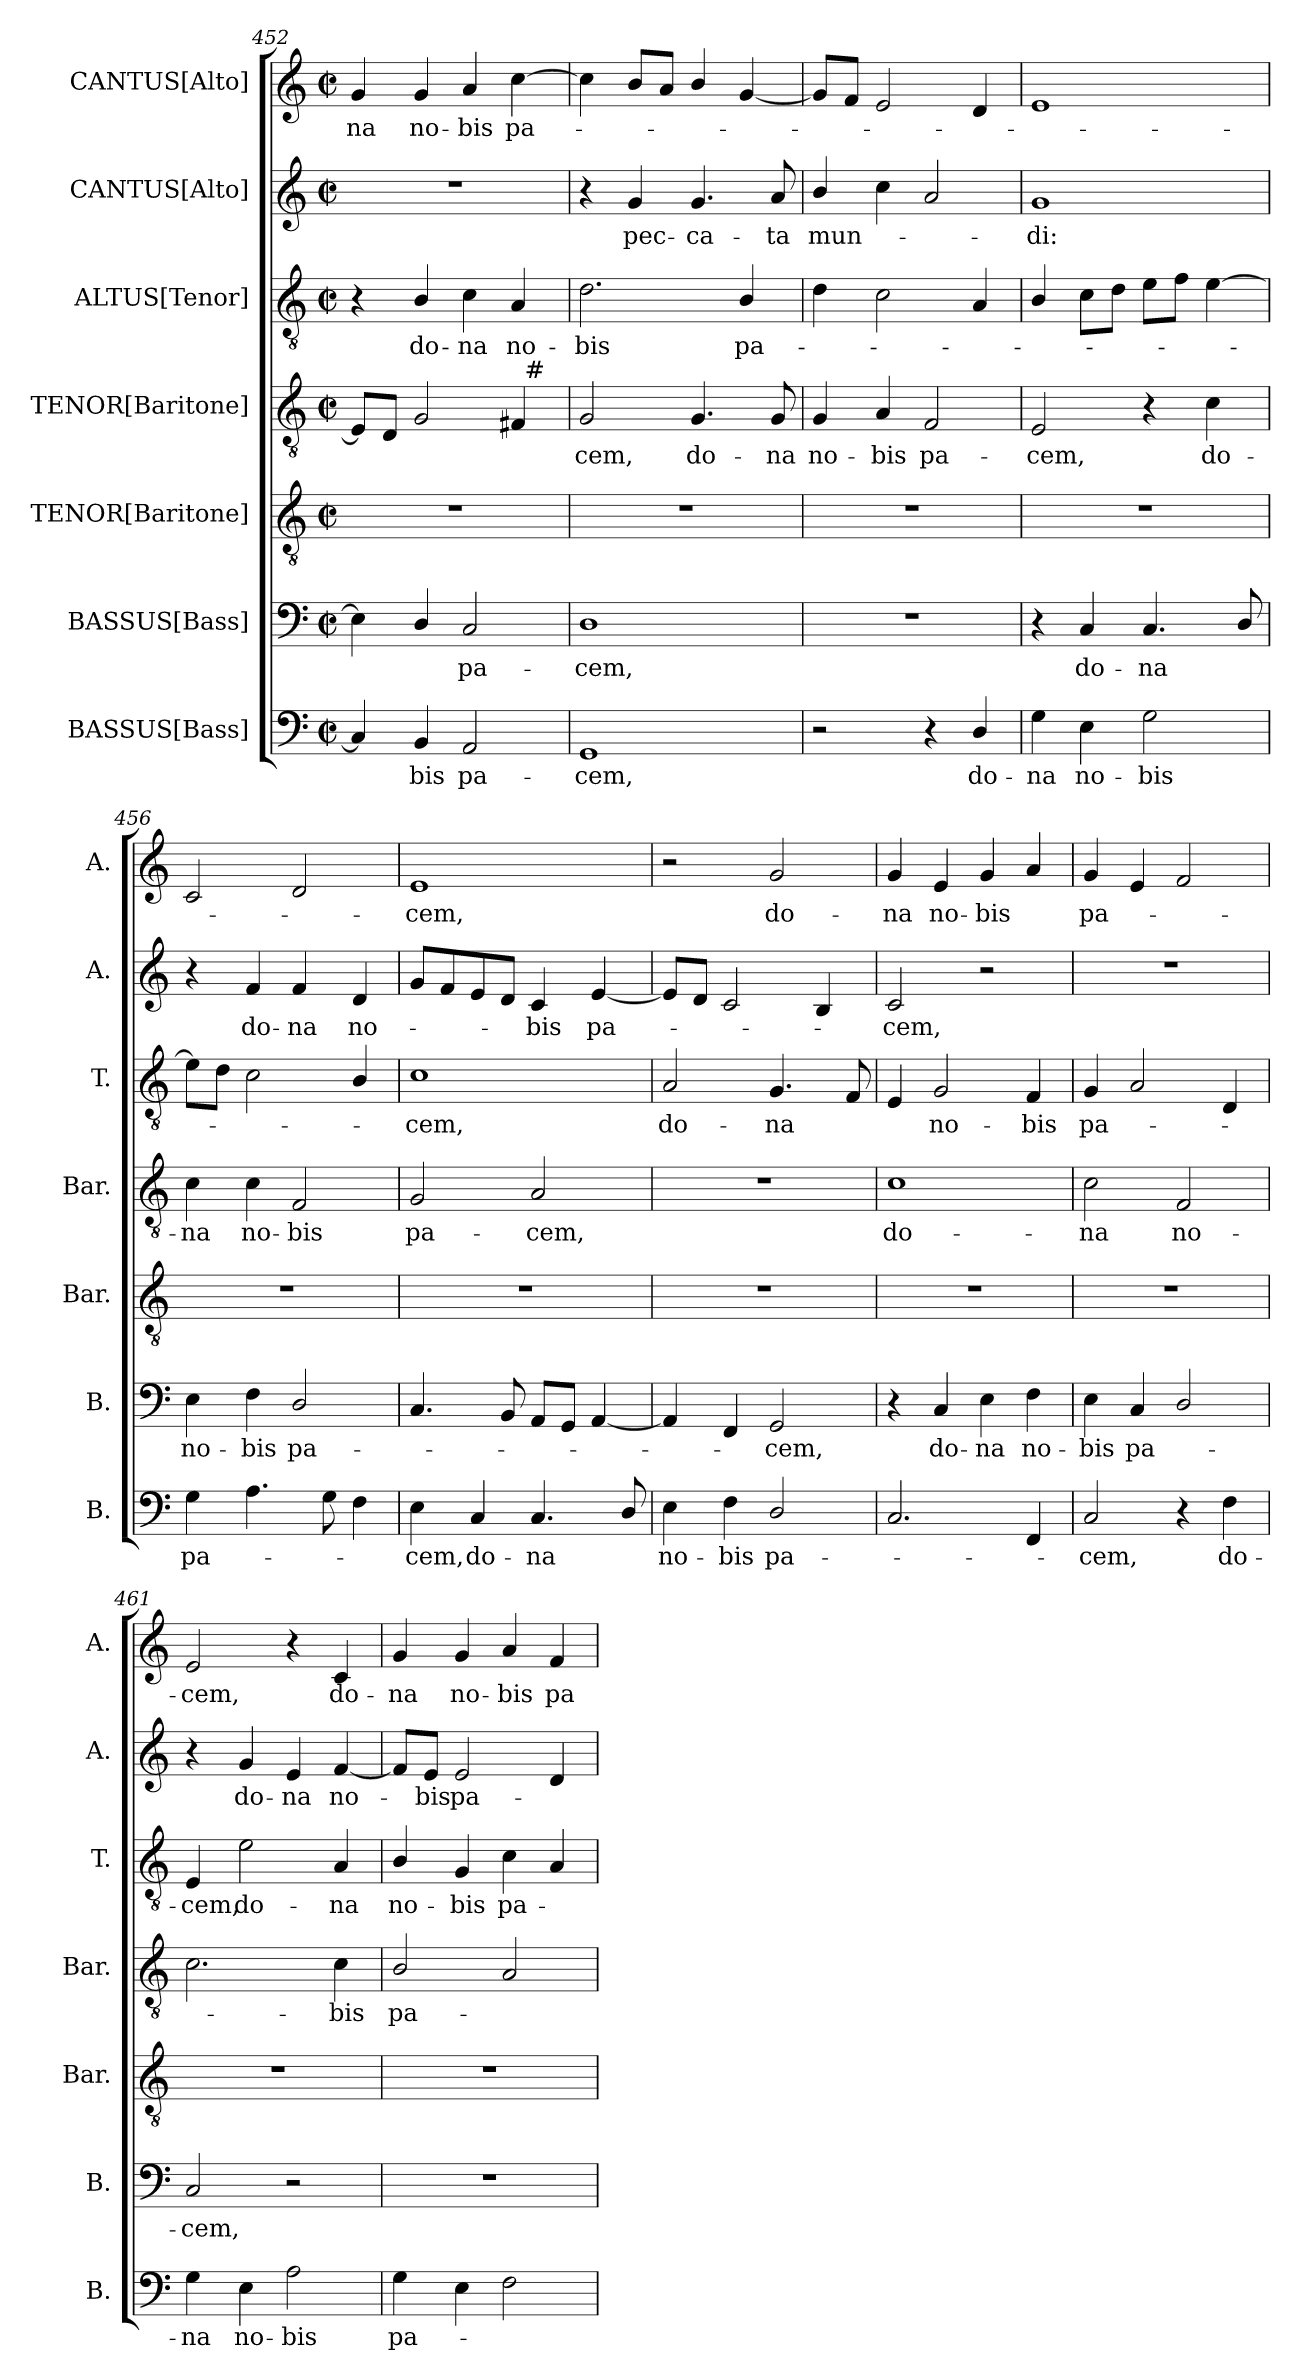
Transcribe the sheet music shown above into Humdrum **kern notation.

**kern	**text	**kern	**text	**kern	**kern	**text	**kern	**text	**kern	**text	**kern	**text
*part7	*part7	*part6	*part6	*part5	*part4	*part4	*part3	*part3	*part2	*part2	*part1	*part1
*staff7	*staff7	*staff6	*staff6	*staff5	*staff4	*staff4	*staff3	*staff3	*staff2	*staff2	*staff1	*staff1
*I"BASSUS[Bass]	*	*I"BASSUS[Bass]	*	*I"TENOR[Baritone]	*I"TENOR[Baritone]	*	*I"ALTUS[Tenor]	*	*I"CANTUS[Alto]	*	*I"CANTUS[Alto]	*
*I'B.	*	*I'B.	*	*I'Bar.	*I'Bar.	*	*I'T.	*	*I'A.	*	*I'A.	*
*clefF4	*	*clefF4	*	*clefGv2	*clefGv2	*	*clefGv2	*	*clefG2	*	*clefG2	*
*	*	*	*	*ITrd7c12	*ITrd7c12	*	*ITrd7c12	*	*	*	*	*
*k[]	*	*k[]	*	*k[]	*k[]	*	*k[]	*	*k[]	*	*k[]	*
*C:	*	*C:	*	*C:	*C:	*	*C:	*	*C:	*	*C:	*
*M2/2	*	*M2/2	*	*M2/2	*M2/2	*	*M2/2	*	*M2/2	*	*M2/2	*
*met(c|)	*	*met(c|)	*	*met(c|)	*met(c|)	*	*met(c|)	*	*met(c|)	*	*met(c|)	*
=452	=452	=452	=452	=452	=452	=452	=452	=452	=452	=452	=452	=452
!	!	!	!	!	!	!	!	!	!	!	!	!LO:LY:b
*	*	*	*	*	*^	*	*	*	*	*	*	*
4C/]	.	4E\]	.	1r	8EE/L]	2ryy	.	4r	.	1r	.	4g/	-na
.	.	.	.	.	8DD/J	.	.	.	.	.	.	.	.
!	!LO:LY:b	!	!	!	!	!	!	!	!LO:LY:b	!	!	!	!LO:LY:b
4BB/	-bis	4D/	.	.	2GG/	.	.	4BB/	do-	.	.	4g/	no-
!	!LO:LY:b	!	!LO:LY:b	!	!	!	!	!	!LO:LY:b	!	!	!	!LO:LY:b
2AA/	pa-	2C/	pa-	.	.	4ryy	.	4C\	-na	.	.	4a/	-bis
!	!	!	!	!	!	!	!	!	!LO:LY:b	!	!	!	!LO:LY:b
.	.	.	.	.	4FF#/	32ryy	.	4AA/	no-	.	.	[>4cc\	pa-
!	!	!	!	!	!	!LO:TX:a:t=#	!	!	!	!	!	!	!
.	.	.	.	.	.	8..ryy	.	.	.	.	.	.	.
!!LO:PB:g=z
=453	=453	=453	=453	=453	=453	=453	=453	=453	=453	=453	=453	=453	=453
!	!LO:LY:b	!	!LO:LY:b	!	!	!	!LO:LY:b	!	!LO:LY:b	!	!	!	!
*	*	*	*	*	*v	*v	*	*	*	*	*	*	*
1GG	-cem,	1D	-cem,	1r	2GG/	-cem,	2.D\	-bis	4r	.	4cc\]	.
!	!	!	!	!	!	!	!	!	!	!LO:LY:b	!	!
.	.	.	.	.	.	.	.	.	4g/	pec-	8b/L	.
.	.	.	.	.	.	.	.	.	.	.	8a/J	.
!	!	!	!	!	!	!LO:LY:b	!	!	!	!LO:LY:b	!	!
.	.	.	.	.	4.GG/	do-	.	.	4.g/	-ca-	4b/	.
!	!	!	!	!	!	!	!	!LO:LY:b	!	!	!	!
.	.	.	.	.	.	.	4BB/	pa-	.	.	[<4g/	.
!	!	!	!	!	!	!LO:LY:b	!	!	!	!LO:LY:b	!	!
.	.	.	.	.	8GG/	-na	.	.	8a/	-ta	.	.
=454	=454	=454	=454	=454	=454	=454	=454	=454	=454	=454	=454	=454
!	!	!	!	!	!	!LO:LY:b	!	!	!	!LO:LY:b	!	!
2r	.	1r	.	1r	4GG/	no-	4D\	.	4b/	mun-	8g/L]	.
.	.	.	.	.	.	.	.	.	.	.	8f/J	.
!	!	!	!	!	!	!LO:LY:b	!	!	!	!	!	!
.	.	.	.	.	4AA/	-bis	2C\	.	4cc\	.	2e/	.
!	!	!	!	!	!	!LO:LY:b	!	!	!	!	!	!
4r	.	.	.	.	2FF/	pa-	.	.	2a/	.	.	.
!	!LO:LY:b	!	!	!	!	!	!	!	!	!	!	!
4D/	do-	.	.	.	.	.	4AA/	.	.	.	4d/	.
=455	=455	=455	=455	=455	=455	=455	=455	=455	=455	=455	=455	=455
!	!LO:LY:b	!	!	!	!	!LO:LY:b	!	!	!	!LO:LY:b	!	!
4G\	-na	4r	.	1r	2EE/	-cem,	4BB/	.	1g	-di:	1e	.
!	!LO:LY:b	!	!LO:LY:b	!	!	!	!	!	!	!	!	!
4E\	no-	4C/	do-	.	.	.	8C\L	.	.	.	.	.
.	.	.	.	.	.	.	8D\J	.	.	.	.	.
!	!LO:LY:b	!	!LO:LY:b	!	!	!	!	!	!	!	!	!
2G\	-bis	4.C/	-na	.	4r	.	8E\L	.	.	.	.	.
.	.	.	.	.	.	.	8F\J	.	.	.	.	.
!	!	!	!	!	!	!LO:LY:b	!	!	!	!	!	!
.	.	.	.	.	4C\	do-	[>4E\	.	.	.	.	.
.	.	8D/	.	.	.	.	.	.	.	.	.	.
=456	=456	=456	=456	=456	=456	=456	=456	=456	=456	=456	=456	=456
!	!LO:LY:b	!	!LO:LY:b	!	!	!LO:LY:b	!	!	!	!	!	!
4G\	pa-	4E\	no-	1r	4C\	-na	8E\L]	.	4r	.	2c/	.
.	.	.	.	.	.	.	8D\J	.	.	.	.	.
!	!	!	!LO:LY:b	!	!	!LO:LY:b	!	!	!	!LO:LY:b	!	!
4.A\	.	4F\	-bis	.	4C\	no-	2C\	.	4f/	do-	.	.
!	!	!	!LO:LY:b	!	!	!LO:LY:b	!	!	!	!LO:LY:b	!	!
.	.	2D/	pa-	.	2FF/	-bis	.	.	4f/	-na	2d/	.
8G\	.	.	.	.	.	.	.	.	.	.	.	.
!	!	!	!	!	!	!	!	!	!	!LO:LY:b	!	!
4F\	.	.	.	.	.	.	4BB/	.	4d/	no-	.	.
=457	=457	=457	=457	=457	=457	=457	=457	=457	=457	=457	=457	=457
!	!LO:LY:b	!	!	!	!	!LO:LY:b	!	!LO:LY:b	!	!	!	!LO:LY:b
4E\	-cem,	4.C/	.	1r	2GG/	pa-	1C	-cem,	8g/L	.	1e	-cem,
.	.	.	.	.	.	.	.	.	8f/	.	.	.
!	!LO:LY:b	!	!	!	!	!	!	!	!	!	!	!
4C/	do-	.	.	.	.	.	.	.	8e/	.	.	.
.	.	8BB/	.	.	.	.	.	.	8d/J	.	.	.
!	!LO:LY:b	!	!	!	!	!LO:LY:b	!	!	!	!LO:LY:b	!	!
4.C/	-na	8AA/L	.	.	2AA/	-cem,	.	.	4c/	-bis	.	.
.	.	8GG/J	.	.	.	.	.	.	.	.	.	.
!	!	!	!	!	!	!	!	!	!	!LO:LY:b	!	!
.	.	[<4AA/	.	.	.	.	.	.	[<4e/	pa-	.	.
8D/	.	.	.	.	.	.	.	.	.	.	.	.
=458	=458	=458	=458	=458	=458	=458	=458	=458	=458	=458	=458	=458
!	!LO:LY:b	!	!	!	!	!	!	!LO:LY:b	!	!	!	!
4E\	no-	4AA/]	.	1r	1r	.	2AA/	do-	8e/L]	.	2r	.
.	.	.	.	.	.	.	.	.	8d/J	.	.	.
!	!LO:LY:b	!	!	!	!	!	!	!	!	!	!	!
4F\	-bis	4FF/	.	.	.	.	.	.	2c/	.	.	.
!	!LO:LY:b	!	!LO:LY:b	!	!	!	!	!LO:LY:b	!	!	!	!LO:LY:b
2D/	pa-	2GG/	-cem,	.	.	.	4.GG/	-na	.	.	2g/	do-
.	.	.	.	.	.	.	.	.	4B/	.	.	.
.	.	.	.	.	.	.	8FF/	.	.	.	.	.
=459	=459	=459	=459	=459	=459	=459	=459	=459	=459	=459	=459	=459
!	!	!	!	!	!	!LO:LY:b	!	!	!	!LO:LY:b	!	!LO:LY:b
2.C/	.	4r	.	1r	1C	do-	4EE/	.	2c/	-cem,	4g/	-na
!	!	!	!LO:LY:b	!	!	!	!	!LO:LY:b	!	!	!	!LO:LY:b
.	.	4C/	do-	.	.	.	2GG/	no-	.	.	4e/	no-
!	!	!	!LO:LY:b	!	!	!	!	!	!	!	!	!LO:LY:b
.	.	4E\	-na	.	.	.	.	.	2r	.	4g/	-bis
!	!	!	!LO:LY:b	!	!	!	!	!LO:LY:b	!	!	!	!
4FF/	.	4F\	no-	.	.	.	4FF/	-bis	.	.	4a/	.
=460	=460	=460	=460	=460	=460	=460	=460	=460	=460	=460	=460	=460
!	!LO:LY:b	!	!LO:LY:b	!	!	!LO:LY:b	!	!LO:LY:b	!	!	!	!LO:LY:b
2C/	-cem,	4E\	-bis	1r	2C\	-na	4GG/	pa-	1r	.	4g/	pa-
!	!	!	!LO:LY:b	!	!	!	!	!	!	!	!	!
.	.	4C/	pa-	.	.	.	2AA/	.	.	.	4e/	.
!	!	!	!	!	!	!LO:LY:b	!	!	!	!	!	!
4r	.	2D/	.	.	2FF/	no-	.	.	.	.	2f/	.
!	!LO:LY:b	!	!	!	!	!	!	!	!	!	!	!
4F\	do-	.	.	.	.	.	4DD/	.	.	.	.	.
!!LO:LB:g=z
=461	=461	=461	=461	=461	=461	=461	=461	=461	=461	=461	=461	=461
!	!LO:LY:b	!	!LO:LY:b	!	!	!	!	!LO:LY:b	!	!	!	!LO:LY:b
4G\	-na	2C/	-cem,	1r	2.C\	.	4EE/	-cem,	4r	.	2e/	-cem,
!	!LO:LY:b	!	!	!	!	!	!	!LO:LY:b	!	!LO:LY:b	!	!
4E\	no-	.	.	.	.	.	2E\	do-	4g/	do-	.	.
!	!LO:LY:b	!	!	!	!	!	!	!	!	!LO:LY:b	!	!
2A\	-bis	2r	.	.	.	.	.	.	4e/	-na	4r	.
!	!	!	!	!	!	!LO:LY:b	!	!LO:LY:b	!	!LO:LY:b	!	!LO:LY:b
.	.	.	.	.	4C\	-bis	4AA/	-na	[<4f/	no-	4c/	do-
=462	=462	=462	=462	=462	=462	=462	=462	=462	=462	=462	=462	=462
!	!LO:LY:b	!	!	!	!	!LO:LY:b	!	!LO:LY:b	!	!	!	!LO:LY:b
4G\	pa-	1r	.	1r	2BB/	pa-	4BB/	no-	8f/L]	.	4g/	-na
!	!	!	!	!	!	!	!	!	!	!LO:LY:b	!	!
.	.	.	.	.	.	.	.	.	8e/J	-bis	.	.
!	!	!	!	!	!	!	!	!LO:LY:b	!	!LO:LY:b	!	!LO:LY:b
4E\	.	.	.	.	.	.	4GG/	-bis	2e/	pa-	4g/	no-
!	!	!	!	!	!	!	!	!LO:LY:b	!	!	!	!LO:LY:b
2F\	.	.	.	.	2AA/	.	4C\	pa-	.	.	4a/	-bis
!	!	!	!	!	!	!	!	!	!	!	!	!LO:LY:b
.	.	.	.	.	.	.	4AA/	.	4d/	.	4f/	pa-
=	=	=	=	=	=	=	=	=	=	=	=	=
*-	*-	*-	*-	*-	*-	*-	*-	*-	*-	*-	*-	*-
